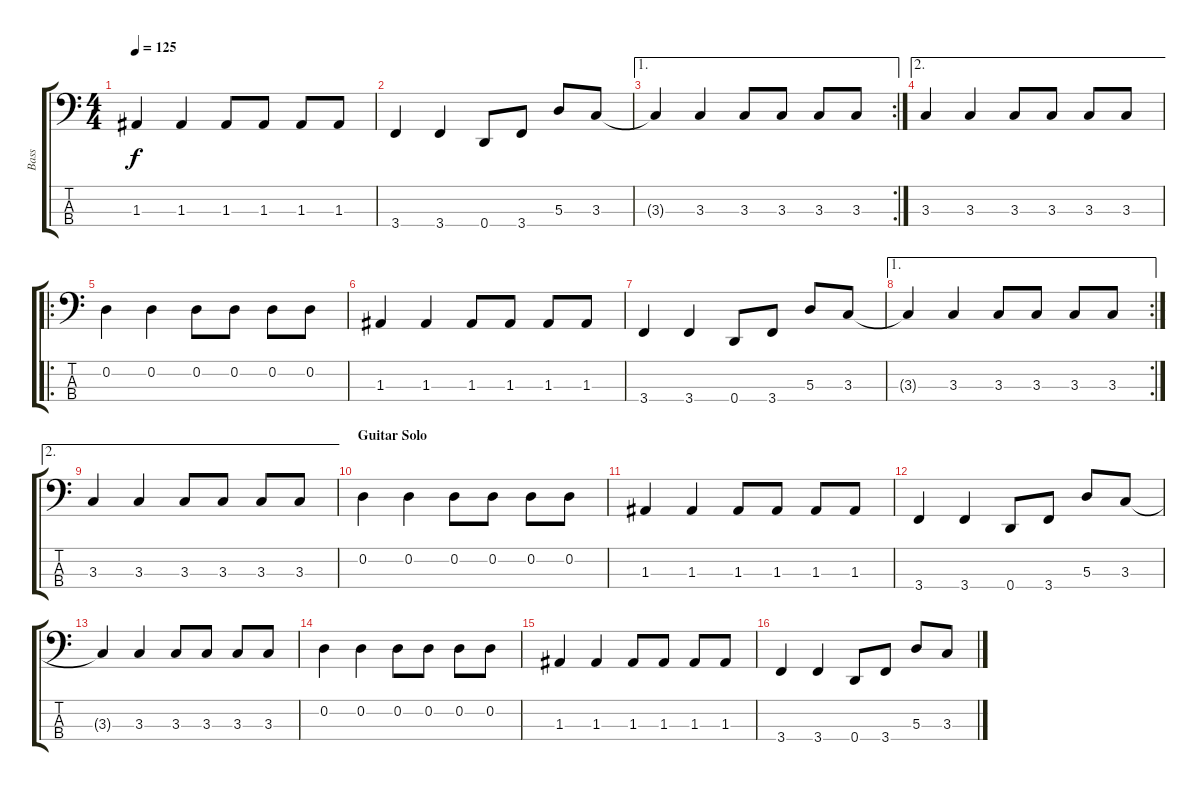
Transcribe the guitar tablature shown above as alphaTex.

\track ("Bass" "Bass") {instrument electricbassfinger}
\staff {score tabs}
\tuning (G2 D2 A1 D1) {hide}
\ts (4 4)
\tempo 125
\clef f4
\ks c
1.3.4{dy f} 1.3.4 1.3.8 1.3.8 1.3.8 1.3.8 |
3.4.4 3.4.4 0.4.8 3.4.8 5.3.8 3.3.8 |
\ae 1
\rc 2
3.3{t}.4 3.3.4 3.3.8 3.3.8 3.3.8 3.3.8 |
\ae 2
3.3.4 3.3.4 3.3.8 3.3.8 3.3.8 3.3.8 |
\ro
0.2.4 0.2.4 0.2.8 0.2.8 0.2.8 0.2.8 |
1.3.4 1.3.4 1.3.8 1.3.8 1.3.8 1.3.8 |
3.4.4 3.4.4 0.4.8 3.4.8 5.3.8 3.3.8 |
\ae 1
\rc 2
3.3{t}.4 3.3.4 3.3.8 3.3.8 3.3.8 3.3.8 |
\ae 2
3.3.4 3.3.4 3.3.8 3.3.8 3.3.8 3.3.8 |
\section ("" "Guitar Solo")
0.2.4 0.2.4 0.2.8 0.2.8 0.2.8 0.2.8 |
1.3.4 1.3.4 1.3.8 1.3.8 1.3.8 1.3.8 |
3.4.4 3.4.4 0.4.8 3.4.8 5.3.8 3.3.8 |
3.3{t}.4 3.3.4 3.3.8 3.3.8 3.3.8 3.3.8 |
0.2.4 0.2.4 0.2.8 0.2.8 0.2.8 0.2.8 |
1.3.4 1.3.4 1.3.8 1.3.8 1.3.8 1.3.8 |
3.4.4 3.4.4 0.4.8 3.4.8 5.3.8 3.3.8
